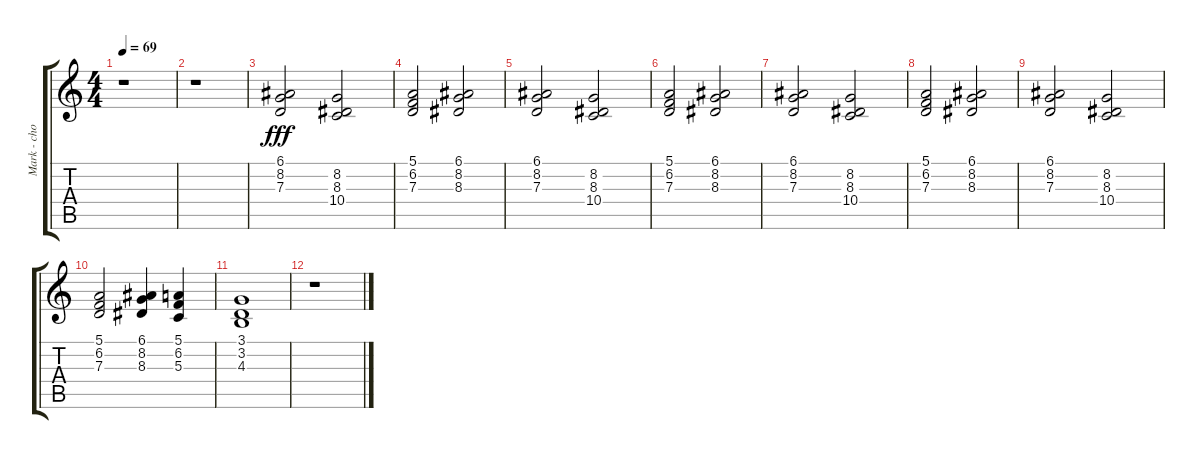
\track ("Mark - choirs" "Mark - cho") {instrument choiraahs}
\staff {score tabs}
\tuning (E4 B3 G3 D3 A2 E2) {hide}
\ts (4 4)
\tempo 69
\clef g2
\ks c
r.1{dy f} |
r.1 |
(6.1 8.2 7.3).2{dy fff volume 9} (8.2 8.3 10.4).2 |
(5.1 6.2 7.3).2 (6.1 8.2 8.3).2 |
(6.1 8.2 7.3).2 (8.2 8.3 10.4).2 |
(5.1 6.2 7.3).2 (6.1 8.2 8.3).2 |
(6.1 8.2 7.3).2 (8.2 8.3 10.4).2 |
(5.1 6.2 7.3).2 (6.1 8.2 8.3).2 |
(6.1 8.2 7.3).2 (8.2 8.3 10.4).2 |
(5.1 6.2 7.3).2 (6.1 8.2 8.3).4 (5.1 6.2 5.3).4 |
(3.1 3.2 4.3).1 |
r.1
